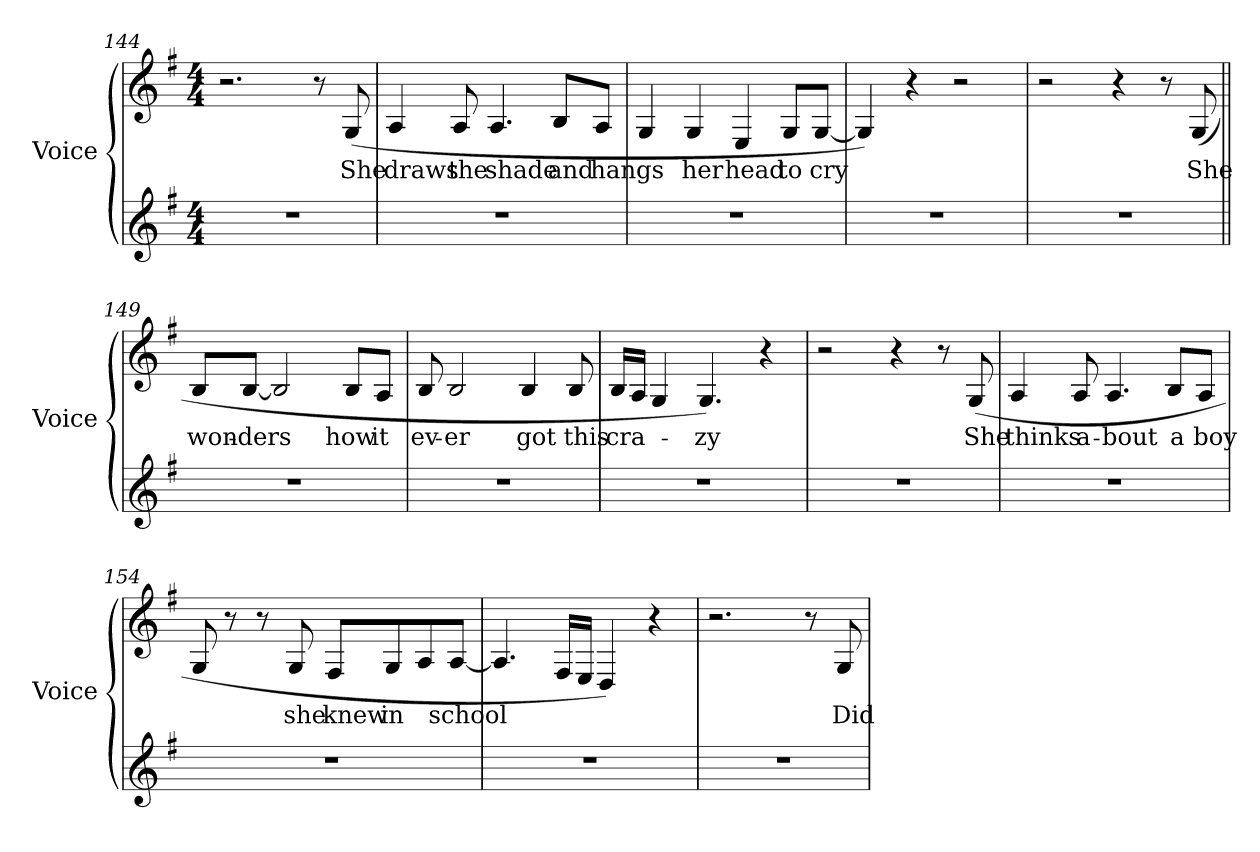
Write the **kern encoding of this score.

**kern	**kern	**text
*part2	*part1	*part1
*staff2	*staff1	*staff1
*I"Voice	*I"Voice	*
*I'Voice	*I'Voice	*
!!LO:LB:g=z
*clefG2	*clefG2	*
*k[f#]	*k[f#]	*
*G:	*G:	*
*M4/4	*M4/4	*
=144	=144	=144
1r	2.r	.
.	8r	.
!	!	!LO:LY:b:color=#000000
.	(8Gi/	She
=145	=145	=145
!	!	!LO:LY:b:color=#000000
1r	4Ai/	draws
!	!	!LO:LY:b:color=#000000
.	8Ai/	the
!	!	!LO:LY:b:color=#000000
.	4.Ai/	shade
!	!	!LO:LY:b:color=#000000
.	8Bi/L	and
!	!	!LO:LY:b:color=#000000
.	8Ai/J	hangs
=146	=146	=146
1r	4Gi/	.
!	!	!LO:LY:b:color=#000000
.	4Gi/	her
!	!	!LO:LY:b:color=#000000
.	4Ei/	head
!	!	!LO:LY:b:color=#000000
.	8Gi/L	to
!	!	!LO:LY:b:color=#000000
.	[8Gi/J	cry
=147	=147	=147
1r	4Gi/])	.
.	4r	.
.	2r	.
=148	=148	=148
1r	2r	.
.	4r	.
.	8r	.
!	!	!LO:LY:b:color=#000000
.	(8Gi/	She
!!LO:LB:g=z
=149||	=149||	=149||
!	!	!LO:LY:b:color=#000000
1r	8Bi/L	won-
!	!	!LO:LY:b:color=#000000
.	[8Bi/J	-ders
.	2Bi/]	.
!	!	!LO:LY:b:color=#000000
.	8Bi/L	how
!	!	!LO:LY:b:color=#000000
.	8Ai/J	it
=150	=150	=150
!	!	!LO:LY:b:color=#000000
1r	8Bi/	ev-
!	!	!LO:LY:b:color=#000000
.	2Bi/	-er
!	!	!LO:LY:b:color=#000000
.	4Bi/	got
!	!	!LO:LY:b:color=#000000
.	8Bi/	this
=151	=151	=151
!	!	!LO:LY:b:color=#000000
1r	16Bi/LL	cra-
.	16Ai/JJ	.
.	4Gi/	.
!	!	!LO:LY:b:color=#000000
.	4.Gi/)	-zy
.	4r	.
=152	=152	=152
1r	2r	.
.	4r	.
.	8r	.
!	!	!LO:LY:b:color=#000000
.	(8Gi/	She
=153	=153	=153
!	!	!LO:LY:b:color=#000000
1r	4Ai/	thinks
!	!	!LO:LY:b:color=#000000
.	8Ai/	a-
!	!	!LO:LY:b:color=#000000
.	4.Ai/	-bout
!	!	!LO:LY:b:color=#000000
.	8Bi/L	a
!	!	!LO:LY:b:color=#000000
.	8Ai/J	boy
!!LO:PB:g=z
=154	=154	=154
1r	8Gi/	.
.	8r	.
.	8r	.
!	!	!LO:LY:b:color=#000000
.	8Gi/	she
!	!	!LO:LY:b:color=#000000
.	8F#i/L	knew
!	!	!LO:LY:b:color=#000000
.	8Gi/	in
.	8Ai/	.
!	!	!LO:LY:b:color=#000000
.	[8Ai/J	school
=155	=155	=155
1r	4.Ai/]	.
.	16F#i/LL	.
.	16Ei/JJ	.
.	4Di/)	.
.	4r	.
=156	=156	=156
1r	2.r	.
.	8r	.
!	!	!LO:LY:b:color=#000000
.	8Gi/	Did
=	=	=
*-	*-	*-
